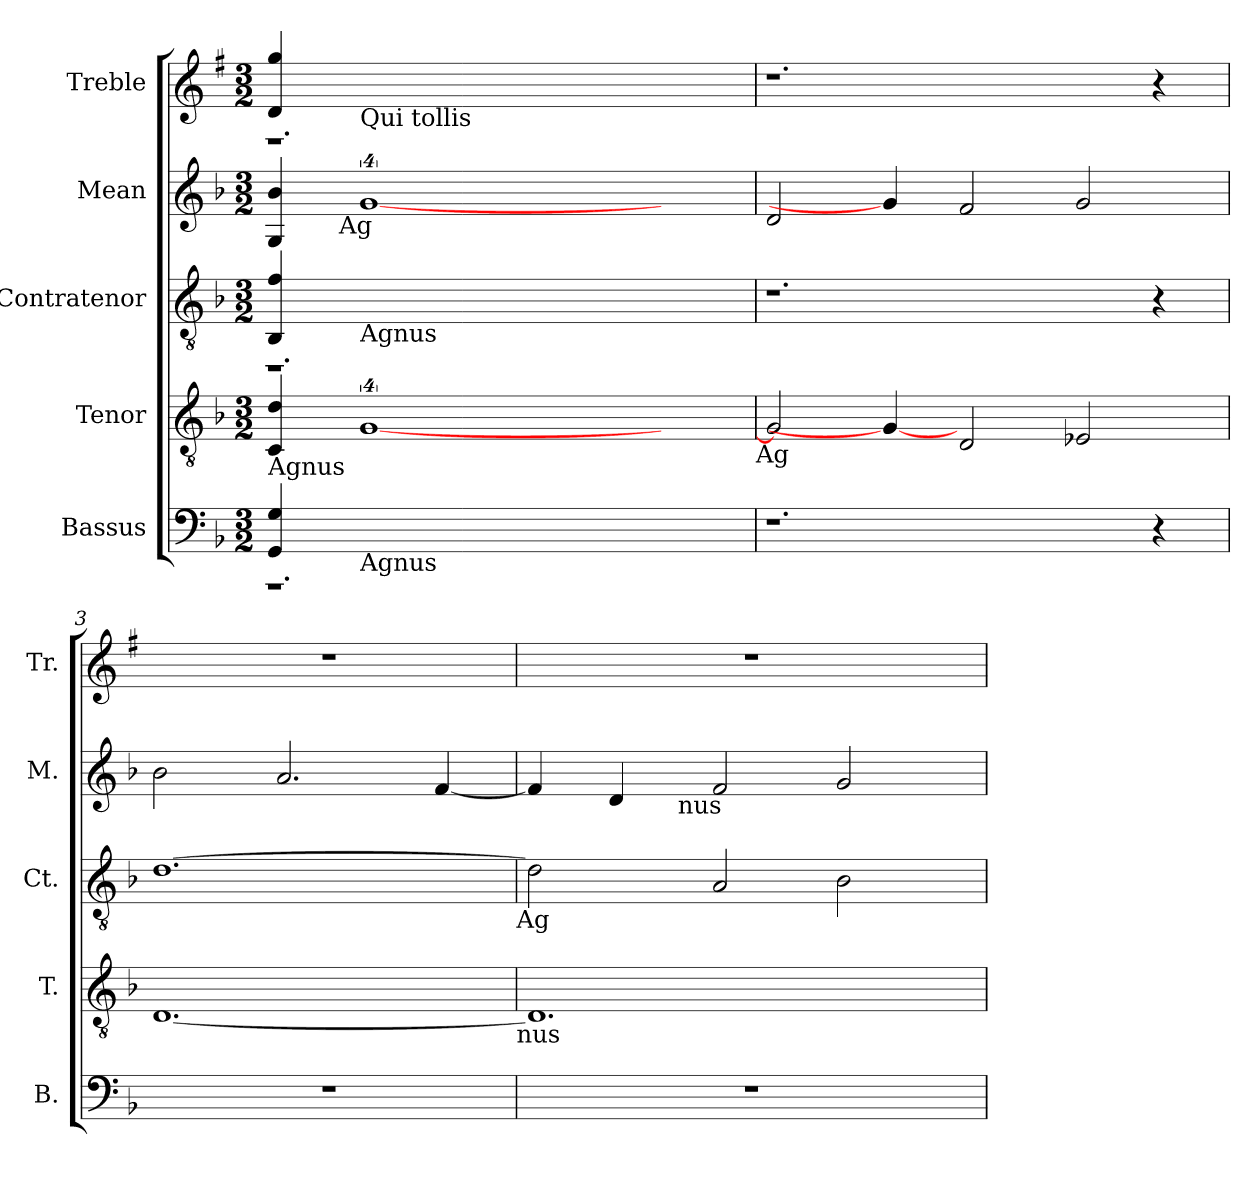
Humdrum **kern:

**kern	**kern	**kern	**kern	**kern
*part5	*part4	*part3	*part2	*part1
*staff5	*staff4	*staff3	*staff2	*staff1
*I"Bassus	*I"Tenor	*I"Contratenor	*I"Mean	*I"Treble
*I'B.	*I'T.	*I'Ct.	*I'M.	*I'Tr.
*clefF4	*clefGv2	*clefGv2	*clefG2	*clefG2
*ITrd7c12	*	*	*	*ITrd1c2
*k[b-]	*k[b-]	*k[b-]	*k[b-]	*k[b-]
*F:	*F:	*F:	*F:	*F:
*M3/2	*M3/2	*M3/2	*M3/2	*M3/2
=1	=1	=1	=1	=1
*^	*	*^	*	*^
*	*^	*	*	*^	*	*	*^
!	!	!	!	!	!	!	!LO:TX:b:t=Agnus	!	!	!
!LO:TX:a:t=Agnus	!	!	!	!	!	!	!	!	!	!
*	*	*	*	*	*	*	*^	*	*	*
4ryy	4GGG/ 4GG/	1.r	4C/ 4d/	4ryy	4BB-/ 4f/	1.r	4G/ 4b-/	8..ryy	4ryy	4c/ 4ff/	1.r
!	!	!	!	!	!	!	!	!LO:TX:b:t=Ag	!	!	!
.	.	.	.	.	.	.	.	1ryy	.	.	.
!	!	!	!	!	!	!	!	!	!LO:TX:b:t=Qui tollis	!	!
!	!	!	!	!LO:TX:b:t=Agnus	!	!	!	!	!	!	!
!LO:TX:b:t=Agnus	!	!	!	!	!	!	!	!	!	!	!
4ryy	4ryy	.	[<4%5G	4ryy	4ryy	.	[4%5g	.	4ryy	4ryy	.
1ryy	1ryy	.	.	1ryy	1ryy	.	.	.	1ryy	1ryy	.
.	.	.	.	.	.	.	.	2ryy	.	.	.
4ryy	4ryy	4ryy	4ryy	4ryy	4ryy	4ryy	4ryy	.	4ryy	4ryy	4ryy
.	.	.	.	.	.	.	.	32ryy	.	.	.
!	!	!	!LO:TX:b:t=Ag	!	!	!	!	!	!	!	!
=2	=2	=2	=2	=2	=2	=2	=2	=2	=2	=2	=2
!LO:N:vis=1	!	!	!	!LO:N:vis=1	!	!	!	!	!LO:N:vis=1	!	!
*	*	*	*	*v	*v	*v	*	*	*v	*v	*v
*v	*v	*v	*	*	*v	*v	*
1.r	2G/]	1.r	2d/	1.r
.	4G_	.	4g]	.
.	2D/	.	2f/	.
.	2E-X/	.	2g/	.
4r	.	4r	.	4r
=3	=3	=3	=3	=3
!LO:N:vis=1	!	!	!	!LO:N:vis=1
1.r	[<1.D	[>1.d	2b-\	1.r
.	.	.	2.a/	.
.	.	.	[<4f/	.
!	!	!LO:TX:b:t=Ag	!	!
!	!LO:TX:b:t=nus	!	!	!
=4	=4	=4	=4	=4
!LO:N:vis=1	!	!	!	!LO:N:vis=1
*	*	*	*^	*
1.r	1.D]	2d\]	4f/]	4..ryy	1.r
.	.	.	4d/	.	.
!	!	!	!	!LO:TX:b:t=nus	!
.	.	.	.	1ryy	.
.	.	2A/	2f/	.	.
.	.	2B-\	2g/	.	.
.	.	.	.	16ryy	.
*	*	*	*v	*v	*
=	=	=	=	=
*-	*-	*-	*-	*-
